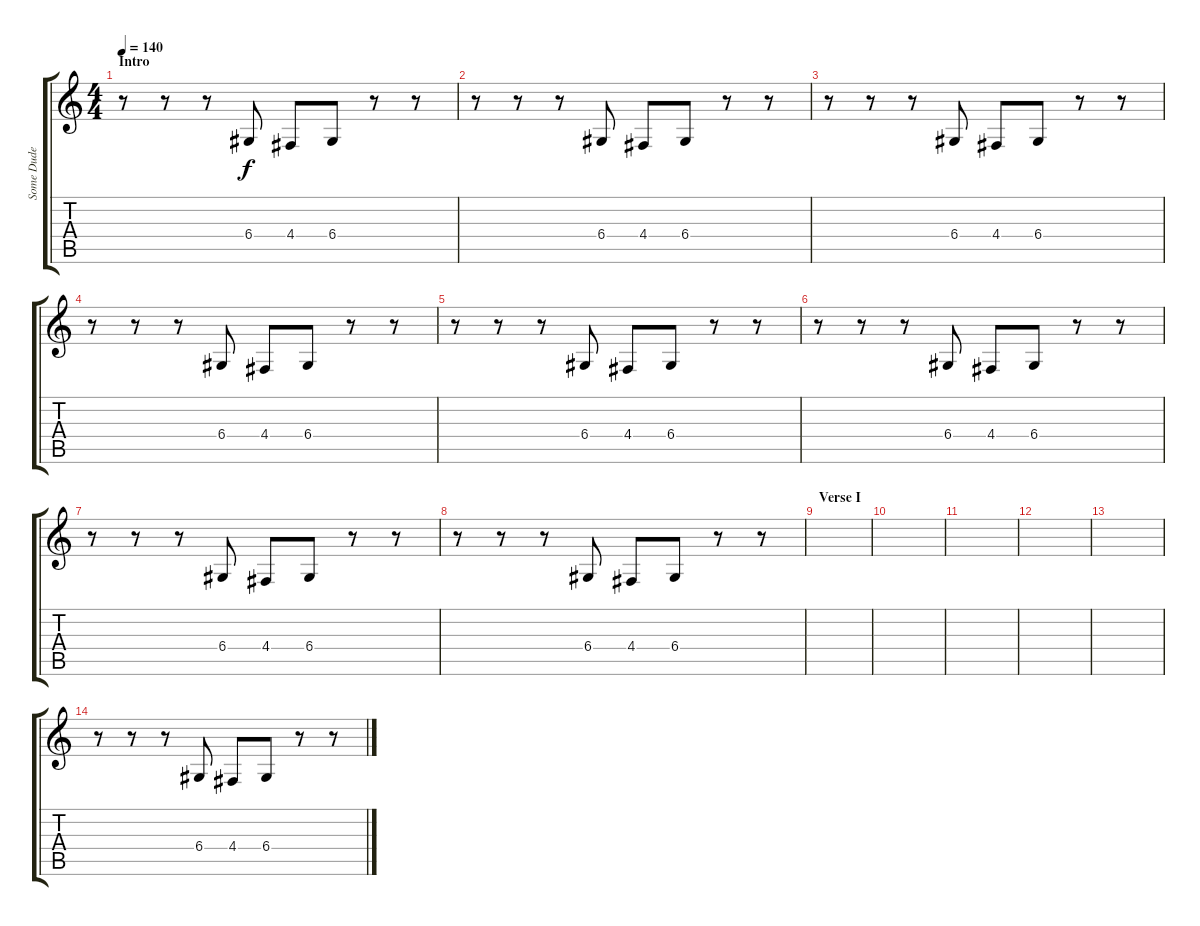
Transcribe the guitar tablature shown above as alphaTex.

\track ("Some Dude I (Synth)" "Some Dude ") {instrument lead2sawtooth}
\staff {score tabs}
\tuning (E4 B3 G3 D3 A2 E2) {hide}
\ts (4 4)
\section ("" "Intro")
\tempo 140
\clef g2
\ks c
r.8{dy f instrument lead2sawtooth} r.8 r.8 6.4.8 4.4.8 6.4.8 r.8 r.8 |
r.8 r.8 r.8 6.4.8 4.4.8 6.4.8 r.8 r.8 |
r.8 r.8 r.8 6.4.8 4.4.8 6.4.8 r.8 r.8 |
r.8 r.8 r.8 6.4.8 4.4.8 6.4.8 r.8 r.8 |
r.8 r.8 r.8 6.4.8 4.4.8 6.4.8 r.8 r.8 |
r.8 r.8 r.8 6.4.8 4.4.8 6.4.8 r.8 r.8 |
r.8 r.8 r.8 6.4.8 4.4.8 6.4.8 r.8 r.8 |
r.8 r.8 r.8 6.4.8 4.4.8 6.4.8 r.8 r.8 |
\section ("" "Verse I")
|
|
|
|
|
r.8{volume 2} r.8 r.8 6.4.8 4.4.8 6.4.8 r.8 r.8
